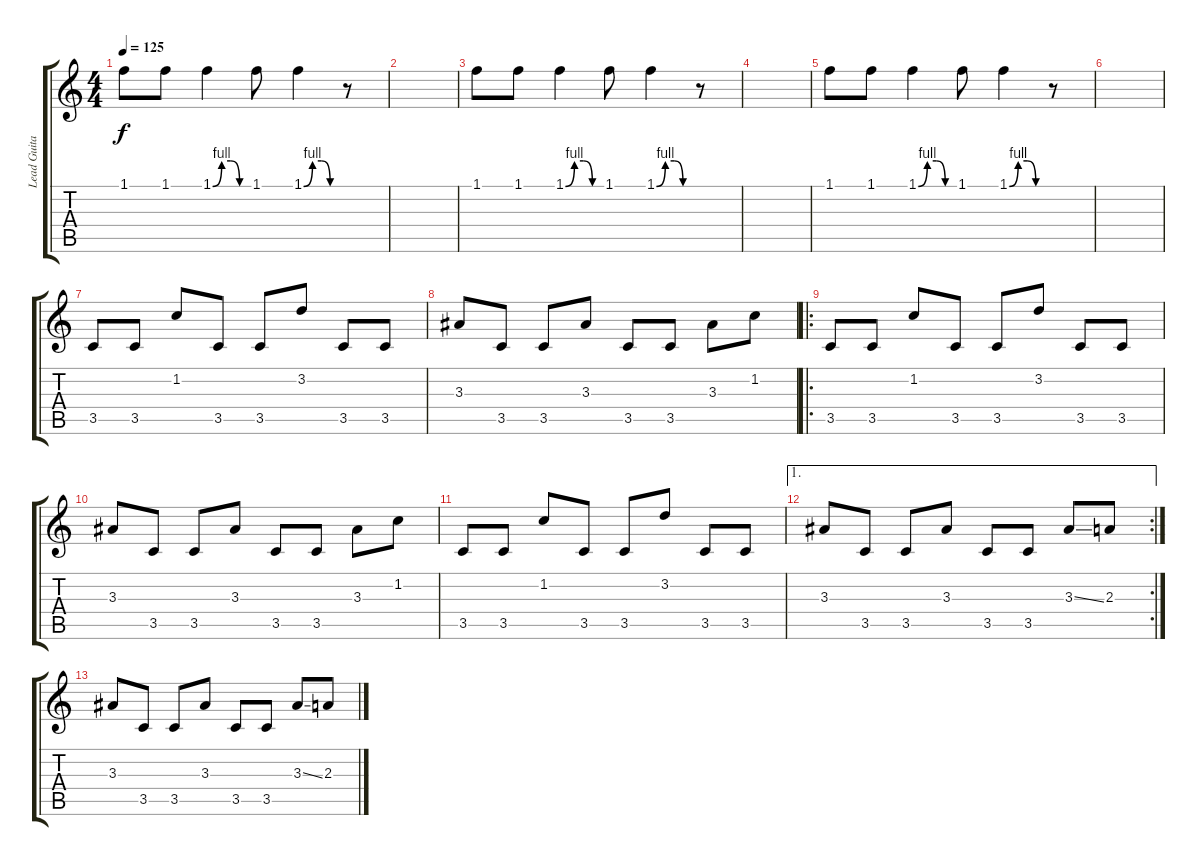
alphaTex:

\track ("Lead Guitar" "Lead Guita") {instrument distortionguitar}
\staff {score tabs}
\tuning (E4 B3 G3 D3 A2 D2) {hide}
\ts (4 4)
\tempo 125
\clef g2
\ks c
1.1.8{dy f} 1.1.8 1.1{be (custom 0 0 15 4 30 4 45 0 60 0)}.4 1.1.8 1.1{be (custom 0 0 15 4 30 4 45 0 60 0)}.4 r.8 |
|
1.1.8 1.1.8 1.1{be (custom 0 0 15 4 30 4 45 0 60 0)}.4 1.1.8 1.1{be (custom 0 0 15 4 30 4 45 0 60 0)}.4 r.8 |
|
1.1.8 1.1.8 1.1{be (custom 0 0 15 4 30 4 45 0 60 0)}.4 1.1.8 1.1{be (custom 0 0 15 4 30 4 45 0 60 0)}.4 r.8 |
|
3.5.8 3.5.8 1.2.8 3.5.8 3.5.8 3.2.8 3.5.8 3.5.8 |
3.3.8 3.5.8 3.5.8 3.3.8 3.5.8 3.5.8 3.3.8 1.2.8 |
\ro
3.5.8 3.5.8 1.2.8 3.5.8 3.5.8 3.2.8 3.5.8 3.5.8 |
3.3.8 3.5.8 3.5.8 3.3.8 3.5.8 3.5.8 3.3.8 1.2.8 |
3.5.8 3.5.8 1.2.8 3.5.8 3.5.8 3.2.8 3.5.8 3.5.8 |
\ae 1
\rc 2
3.3.8 3.5.8 3.5.8 3.3.8 3.5.8 3.5.8 3.3{ss}.8 2.3.8 |
3.3.8 3.5.8 3.5.8 3.3.8 3.5.8 3.5.8 3.3{ss}.8 2.3.8
